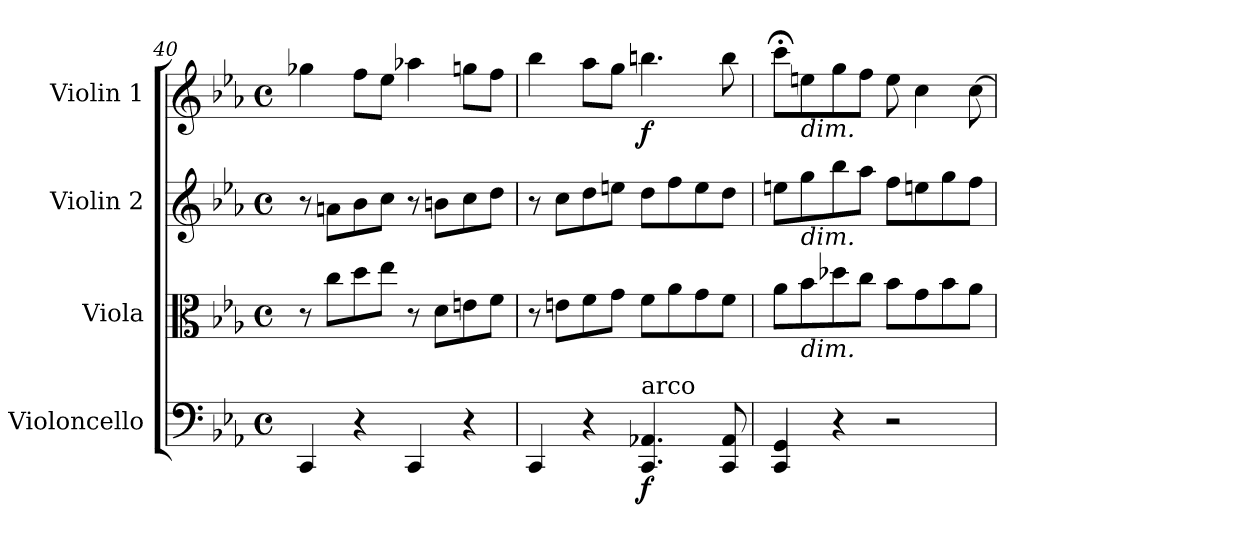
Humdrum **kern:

**kern	**dynam	**kern	**kern	**kern	**dynam
*part4	*part4	*part3	*part2	*part1	*part1
*staff4	*staff4	*staff3	*staff2	*staff1	*staff1
*I"Violoncello	*	*I"Viola	*I"Violin 2	*I"Violin 1	*
*I'Vc	*	*I'Vla	*I'Vln	*I'Vln	*
*clefF4	*	*clefC3	*clefG2	*clefG2	*
*k[b-e-a-]	*	*k[b-e-a-]	*k[b-e-a-]	*k[b-e-a-]	*
*M4/4	*	*M4/4	*M4/4	*M4/4	*
*met(c)	*	*met(c)	*met(c)	*met(c)	*
=40	=40	=40	=40	=40	=40
4CC/	.	8r	8r	4gg-X\	.
.	.	8cc\L	8an\L	.	.
4r	.	8dd\	8b-\	8ff\L	.
.	.	8ee-\J	8cc\J	8ee-\J	.
4CC/	.	8r	8r	4aa-X\	.
.	.	8d\L	8bn\L	.	.
4r	.	8en\	8cc\	8ggn\L	.
.	.	8f\J	8dd\J	8ff\J	.
=41	=41	=41	=41	=41	=41
4CC/	.	8r	8r	4bb-\	.
.	.	8en\L	8cc\L	.	.
4r	.	8f\	8dd\	8aa-\L	.
.	.	8g\J	8een\J	8gg\J	.
!LO:TX:a:t=arco	!	!	!	!	!
!	!LO:DY:b	!	!	!	!LO:DY:b
4.CC/ 4.AA-X/	f	8f\L	8dd\L	4.bbn\	f
.	.	8a-\	8ff\	.	.
.	.	8g\	8ee\	.	.
8CC/ 8AA-/	.	8f\J	8dd\J	8bb\	.
=42	=42	=42	=42	=42	=42
4CC/ 4GG/	.	8a-\L	8een\L	8ccc;<\L	.
!	!	!	!	!LO:TX:b:i:t=dim.	!
!	!	!	!LO:TX:b:i:t=dim.	!	!
!	!	!LO:TX:b:i:t=dim.	!	!	!
.	.	8b-\	8gg\	8een\	.
4r	.	8dd-X\	8bb-\	8gg\	.
.	.	8cc\J	8aa-\J	8ff\J	.
2r	.	8b-\L	8ff\L	8ee\	.
.	.	8g\	8een\	4cc\	.
.	.	8b-\	8gg\	.	.
.	.	8a-\J	8ff\J	[8cc\	.
=	=	=	=	=	=
*-	*-	*-	*-	*-	*-
